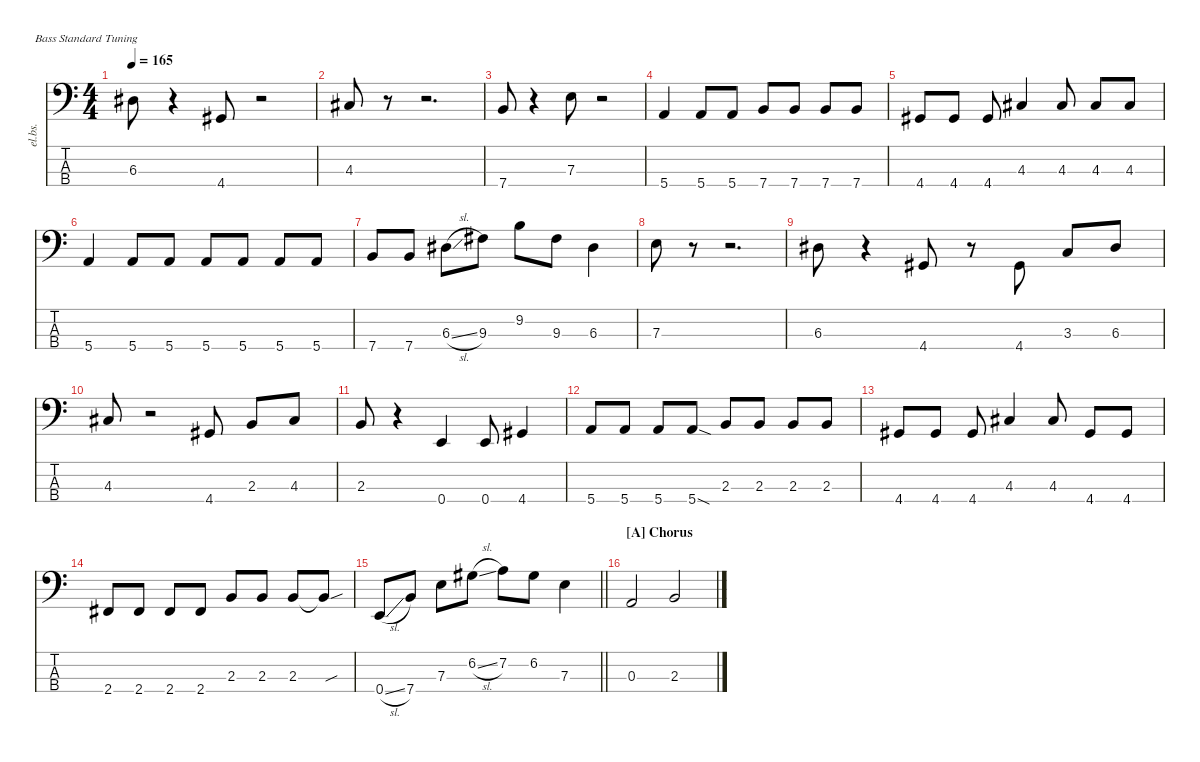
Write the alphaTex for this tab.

\defaultSystemsLayout 4
\hideDynamics
\bracketExtendMode nobrackets
\track ("Electric Bass" "el.bs.") {instrument electricbassfinger}
\staff {score tabs}
\tuning (G2 D2 A1 E1)
\ts (4 4)
\tempo 165
\clef f4
\ks c
6.3{acc #}.8{dy mf beam Down} r.4{beam Down} 4.4{acc #}.8{beam Up} r.2{beam Down} |
4.3{acc #}.8{beam Up} r.8{beam Down} r.2{d beam Down} |
7.4.8{beam Up} r.4{beam Down} 7.3.8{beam Down} r.2{beam Down} |
5.4.4{beam Up} 5.4.8{beam Up} 5.4.8{beam Up} 7.4.8{beam Up} 7.4.8{beam Up} 7.4.8{beam Up} 7.4.8{beam Up} |
4.4{acc #}.8{beam Up} 4.4{acc #}.8{beam Up} 4.4{acc #}.8{beam Up} 4.3{acc #}.4{beam Up} 4.3{acc #}.8{beam Up} 4.3{acc #}.8{beam Up} 4.3{acc #}.8{beam Up} |
5.4.4{beam Up} 5.4.8{beam Up} 5.4.8{beam Up} 5.4.8{beam Up} 5.4.8{beam Up} 5.4.8{beam Up} 5.4.8{beam Up} |
7.4.8{beam Up} 7.4.8{beam Up} 6.3{sl acc #}.8{beam Down} 9.3{acc #}.8{beam Down} 9.2.8{beam Down} 9.3{acc #}.8{beam Down} 6.3{acc #}.4{beam Down} |
7.3.8{beam Down} r.8{beam Down} r.2{d beam Down} |
6.3{acc #}.8{beam Down} r.4{beam Down} 4.4{acc #}.8{beam Up} r.8{beam Down} 4.4{acc #}.8{beam Up} 3.3.8{beam Up} 6.3{acc #}.8{beam Up} |
4.3{acc #}.8{beam Up} r.2{beam Down} 4.4{acc #}.8{beam Up} 2.3.8{beam Up} 4.3{acc #}.8{beam Up} |
2.3.8{beam Up} r.4{beam Down} 0.4.4{beam Up} 0.4.8{beam Up} 4.4{acc #}.4{beam Up} |
5.4.8{beam Up} 5.4.8{beam Up} 5.4.8{beam Up} 5.4{sod}.8{beam Up} 2.3.8{beam Up} 2.3.8{beam Up} 2.3.8{beam Up} 2.3.8{beam Up} |
4.4{acc #}.8{beam Up} 4.4{acc #}.8{beam Up} 4.4{acc #}.8{beam Up} 4.3{acc #}.4{beam Up} 4.3{acc #}.8{beam Up} 4.4{acc #}.8{beam Up} 4.4{acc #}.8{beam Up} |
2.4{acc #}.8{beam Up} 2.4{acc #}.8{beam Up} 2.4{acc #}.8{beam Up} 2.4{acc #}.8{beam Up} 2.3.8{beam Up} 2.3.8{beam Up} 2.3.8{beam Up} 2.3{sou t}.8{beam Up} |
\barLineRight lightlight
0.4{sl}.8{beam Up} 7.4.8{beam Up} 7.3.8{beam Down} 6.2{sl acc #}.8{beam Down} 7.2.8{beam Down} 6.2{acc #}.8{beam Down} 7.3.4{beam Down} |
\section ("A" "Chorus")
0.3.2{beam Up} 2.3.2{beam Up}
